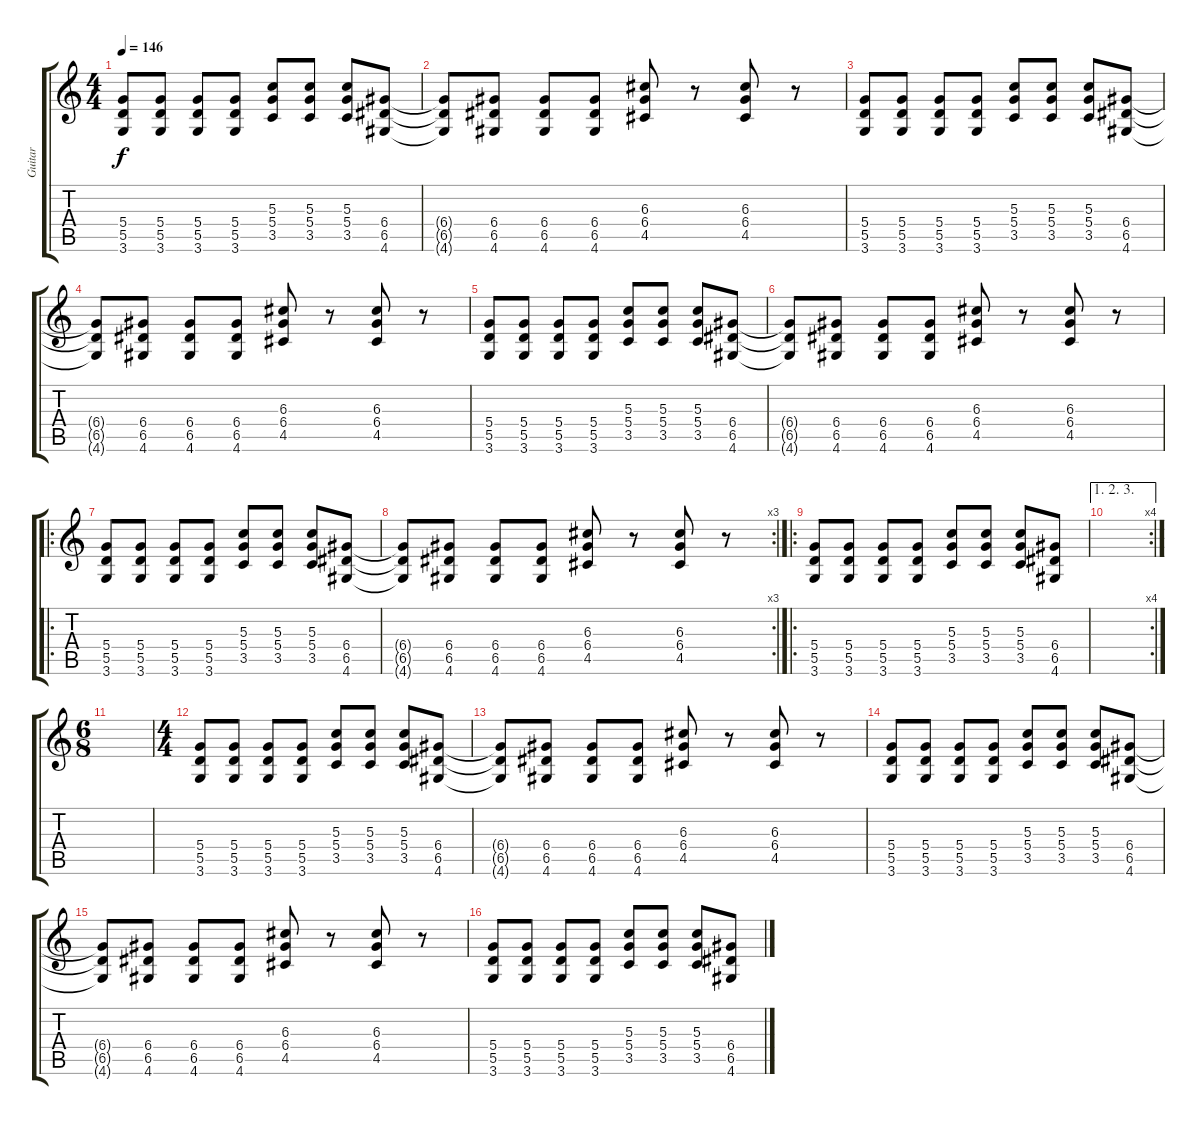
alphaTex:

\track ("Guitar" "Guitar") {instrument distortionguitar}
\staff {score tabs}
\tuning (E4 B3 G3 D3 A2 E2) {hide}
\ts (4 4)
\tempo 146
\clef g2
\ks c
(5.4 5.5 3.6).8{dy f instrument distortionguitar} (5.4 5.5 3.6).8 (5.4 5.5 3.6).8 (5.4 5.5 3.6).8 (5.3 5.4 3.5).8 (5.3 5.4 3.5).8 (5.3 5.4 3.5).8 (6.4 6.5 4.6).8 |
(6.4{t} 6.5{t} 4.6{t}).8 (6.4 6.5 4.6).8 (6.4 6.5 4.6).8 (6.4 6.5 4.6).8 (6.3 6.4 4.5).8 r.8 (6.3 6.4 4.5).8 r.8 |
(5.4 5.5 3.6).8 (5.4 5.5 3.6).8 (5.4 5.5 3.6).8 (5.4 5.5 3.6).8 (5.3 5.4 3.5).8 (5.3 5.4 3.5).8 (5.3 5.4 3.5).8 (6.4 6.5 4.6).8 |
(6.4{t} 6.5{t} 4.6{t}).8 (6.4 6.5 4.6).8 (6.4 6.5 4.6).8 (6.4 6.5 4.6).8 (6.3 6.4 4.5).8 r.8 (6.3 6.4 4.5).8 r.8 |
(5.4 5.5 3.6).8 (5.4 5.5 3.6).8 (5.4 5.5 3.6).8 (5.4 5.5 3.6).8 (5.3 5.4 3.5).8 (5.3 5.4 3.5).8 (5.3 5.4 3.5).8 (6.4 6.5 4.6).8 |
(6.4{t} 6.5{t} 4.6{t}).8 (6.4 6.5 4.6).8 (6.4 6.5 4.6).8 (6.4 6.5 4.6).8 (6.3 6.4 4.5).8 r.8 (6.3 6.4 4.5).8 r.8 |
\ro
(5.4 5.5 3.6).8 (5.4 5.5 3.6).8 (5.4 5.5 3.6).8 (5.4 5.5 3.6).8 (5.3 5.4 3.5).8 (5.3 5.4 3.5).8 (5.3 5.4 3.5).8 (6.4 6.5 4.6).8 |
\rc 3
(6.4{t} 6.5{t} 4.6{t}).8 (6.4 6.5 4.6).8 (6.4 6.5 4.6).8 (6.4 6.5 4.6).8 (6.3 6.4 4.5).8 r.8 (6.3 6.4 4.5).8 r.8 |
\ro
(5.4 5.5 3.6).8 (5.4 5.5 3.6).8 (5.4 5.5 3.6).8 (5.4 5.5 3.6).8 (5.3 5.4 3.5).8 (5.3 5.4 3.5).8 (5.3 5.4 3.5).8 (6.4 6.5 4.6).8 |
\ae (1 2 3)
\rc 4
|
\ts (6 8)
|
\ts (4 4)
(5.4 5.5 3.6).8 (5.4 5.5 3.6).8 (5.4 5.5 3.6).8 (5.4 5.5 3.6).8 (5.3 5.4 3.5).8 (5.3 5.4 3.5).8 (5.3 5.4 3.5).8 (6.4 6.5 4.6).8 |
(6.4{t} 6.5{t} 4.6{t}).8 (6.4 6.5 4.6).8 (6.4 6.5 4.6).8 (6.4 6.5 4.6).8 (6.3 6.4 4.5).8 r.8 (6.3 6.4 4.5).8 r.8 |
(5.4 5.5 3.6).8 (5.4 5.5 3.6).8 (5.4 5.5 3.6).8 (5.4 5.5 3.6).8 (5.3 5.4 3.5).8 (5.3 5.4 3.5).8 (5.3 5.4 3.5).8 (6.4 6.5 4.6).8 |
(6.4{t} 6.5{t} 4.6{t}).8 (6.4 6.5 4.6).8 (6.4 6.5 4.6).8 (6.4 6.5 4.6).8 (6.3 6.4 4.5).8 r.8 (6.3 6.4 4.5).8 r.8 |
(5.4 5.5 3.6).8 (5.4 5.5 3.6).8 (5.4 5.5 3.6).8 (5.4 5.5 3.6).8 (5.3 5.4 3.5).8 (5.3 5.4 3.5).8 (5.3 5.4 3.5).8 (6.4 6.5 4.6).8
